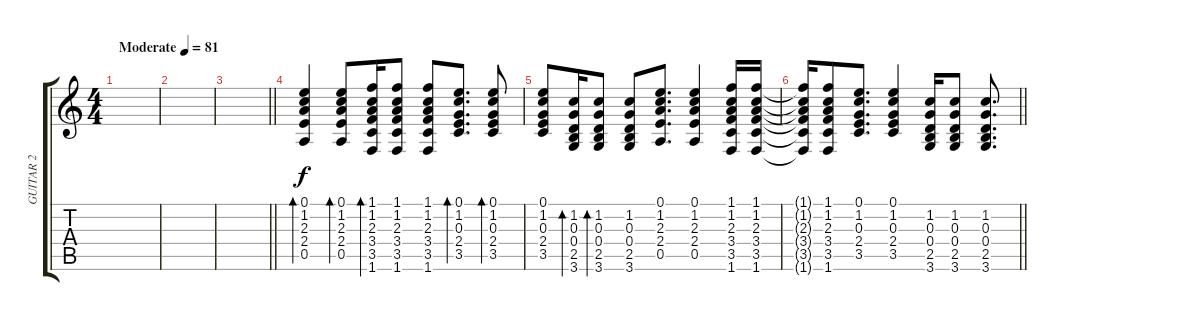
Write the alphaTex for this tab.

\track ("GUITAR 2" "GUITAR 2") {instrument acousticguitarsteel}
\staff {score tabs}
\tuning (E4 B3 G3 D3 A2 E2) {hide}
\ts (4 4)
\tempo (81 "Moderate")
\clef g2
\ks c
|
|
\barLineRight lightlight
|
(0.1 1.2 2.3 2.4 0.5).4{bd 60} (0.1 1.2 2.3 2.4 0.5).8{bd 60} (1.1 1.2 2.3 3.4 3.5 1.6).16{bd 60} (1.1 1.2 2.3 3.4 3.5 1.6).8 (1.1 1.2 2.3 3.4 3.5 1.6).8 (0.1 1.2 0.3 2.4 3.5).8{d bd 60} (0.1 1.2 0.3 2.4 3.5).8{bd 60} |
(0.1 1.2 0.3 2.4 3.5).8 (1.2 0.3 0.4 2.5 3.6).16{bd 60} (1.2 0.3 0.4 2.5 3.6).8{bd 60} (1.2 0.3 0.4 2.5 3.6).8 (0.1 1.2 2.3 2.4 0.5).8{d} (0.1 1.2 2.3 2.4 0.5).4 (1.1 1.2 2.3 3.4 3.5 1.6).16 (1.1 1.2 2.3 3.4 3.5 1.6).16 |
\barLineRight lightlight
(1.1{t} 1.2{t} 2.3{t} 3.4{t} 3.5{t} 1.6{t}).16 (1.1 1.2 2.3 3.4 3.5 1.6).8 (0.1 1.2 0.3 2.4 3.5).8{d} (0.1 1.2 0.3 2.4 3.5).4 (1.2 0.3 0.4 2.5 3.6).16 (1.2 0.3 0.4 2.5 3.6).8 (1.2 0.3 0.4 2.5 3.6).8{d}
